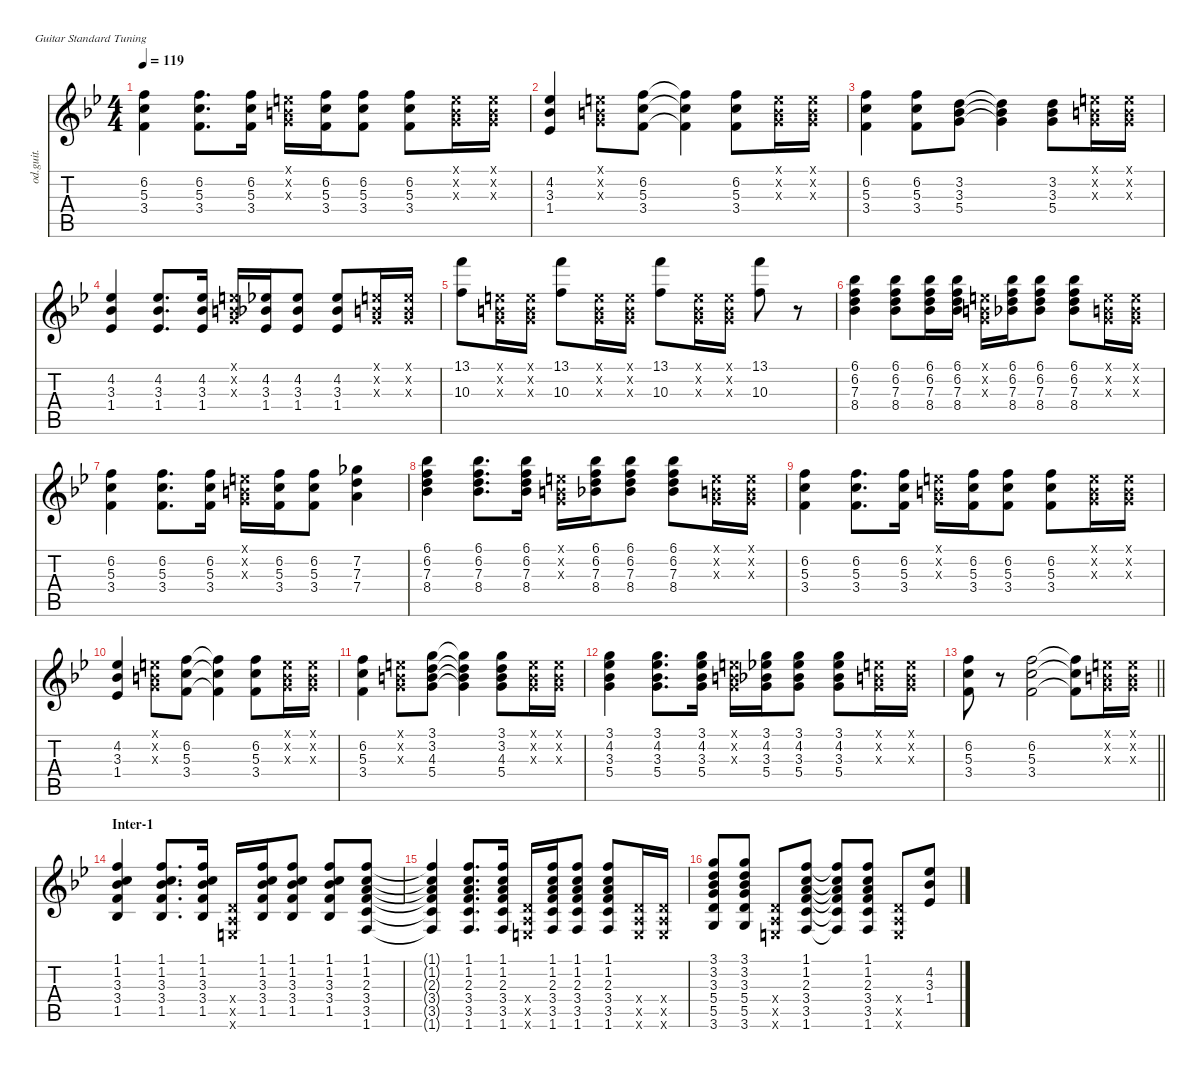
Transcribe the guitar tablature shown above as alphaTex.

\defaultSystemsLayout 4
\hideDynamics
\bracketExtendMode nobrackets
\otherSystemsTrackNameOrientation horizontal
\track ("Guitar 2" "od.guit.") {mute instrument overdrivenguitar}
\staff {score tabs}
\tuning (E4 B3 G3 D3 A2 E2)
\ts (4 4)
\tempo 119
\clef g2
\ks bb
(6.2{acc forcenatural} 5.3{acc forcenatural} 3.4{acc forcenatural}).4{dy f beam Down} (6.2{acc forcenatural} 5.3{acc forcenatural} 3.4{acc forcenatural}).8{d beam Down} (6.2{acc forcenatural} 5.3{acc forcenatural} 3.4{acc forcenatural}).16{beam Down} (0.1{x acc forcenatural} 0.2{x acc forcenatural} 0.3{x acc forcenatural}).16{beam Down} (6.2{acc forcenatural} 5.3{acc forcenatural} 3.4{acc forcenatural}).16{beam Down} (6.2{acc forcenatural} 5.3{acc forcenatural} 3.4{acc forcenatural}).8{beam Down} (6.2{acc forcenatural} 5.3{acc forcenatural} 3.4{acc forcenatural}).8{beam Down} (0.1{x acc forcenatural} 0.2{x acc forcenatural} 0.3{x acc forcenatural}).16{beam Down} (0.1{x acc forcenatural} 0.2{x acc forcenatural} 0.3{x acc forcenatural}).16{beam Down} |
(4.2{acc b} 3.3{acc b} 1.4{acc b}).4{beam Up} (0.1{x acc forcenatural} 0.2{x acc forcenatural} 0.3{x acc forcenatural}).8{beam Down} (6.2{acc forcenatural} 5.3{acc forcenatural} 3.4{acc forcenatural}).8{beam Down} (6.2{t acc forcenatural} 5.3{t acc forcenatural} 3.4{t acc forcenatural}).4{beam Down} (6.2{acc forcenatural} 5.3{acc forcenatural} 3.4{acc forcenatural}).8{beam Down} (0.1{x acc forcenatural} 0.2{x acc forcenatural} 0.3{x acc forcenatural}).16{beam Down} (0.1{x acc forcenatural} 0.2{x acc forcenatural} 0.3{x acc forcenatural}).16{beam Down} |
(6.2{acc forcenatural} 5.3{acc forcenatural} 3.4{acc forcenatural}).4{beam Down} (6.2{acc forcenatural} 5.3{acc forcenatural} 3.4{acc forcenatural}).8{beam Down} (3.2{acc forcenatural} 3.3{acc b} 5.4{acc forcenatural}).8{beam Down} (3.2{t acc forcenatural} 3.3{t acc b} 5.4{t acc forcenatural}).4{beam Down} (3.2{acc forcenatural} 3.3{acc b} 5.4{acc forcenatural}).8{beam Down} (0.1{x acc forcenatural} 0.2{x acc forcenatural} 0.3{x acc forcenatural}).16{beam Down} (0.1{x acc forcenatural} 0.2{x acc forcenatural} 0.3{x acc forcenatural}).16{beam Down} |
(4.2{acc b} 3.3{acc b} 1.4{acc b}).4{beam Up} (4.2{acc b} 3.3{acc b} 1.4{acc b}).8{d beam Up} (4.2{acc b} 3.3{acc b} 1.4{acc b}).16{beam Up} (0.1{x acc forcenatural} 0.2{x acc forcenatural} 0.3{x acc forcenatural}).16{beam Up} (4.2{acc b} 3.3{acc b} 1.4{acc b}).16{beam Up} (4.2{acc b} 3.3{acc b} 1.4{acc b}).8{beam Up} (4.2{acc b} 3.3{acc b} 1.4{acc b}).8{beam Up} (0.1{x acc forcenatural} 0.2{x acc forcenatural} 0.3{x acc forcenatural}).16{beam Up} (0.1{x acc forcenatural} 0.2{x acc forcenatural} 0.3{x acc forcenatural}).16{beam Up} |
(13.1{acc forcenatural} 10.3{acc forcenatural}).8{beam Down} (0.1{x acc forcenatural} 0.2{x acc forcenatural} 0.3{x acc forcenatural}).16{beam Down} (0.1{x acc forcenatural} 0.2{x acc forcenatural} 0.3{x acc forcenatural}).16{beam Down} (13.1{acc forcenatural} 10.3{acc forcenatural}).8{beam Down} (0.1{x acc forcenatural} 0.2{x acc forcenatural} 0.3{x acc forcenatural}).16{beam Down} (0.1{x acc forcenatural} 0.2{x acc forcenatural} 0.3{x acc forcenatural}).16{beam Down} (13.1{acc forcenatural} 10.3{acc forcenatural}).8{beam Down} (0.1{x acc forcenatural} 0.2{x acc forcenatural} 0.3{x acc forcenatural}).16{beam Down} (0.1{x acc forcenatural} 0.2{x acc forcenatural} 0.3{x acc forcenatural}).16{beam Down} (13.1{acc forcenatural} 10.3{acc forcenatural}).8{beam Down} r.8{beam Down} |
(6.1{acc b} 6.2{acc forcenatural} 7.3{acc forcenatural} 8.4{acc b}).4{beam Down} (6.1{acc b} 6.2{acc forcenatural} 7.3{acc forcenatural} 8.4{acc b}).8{beam Down} (6.1{acc b} 6.2{acc forcenatural} 7.3{acc forcenatural} 8.4{acc b}).16{beam Down} (6.1{acc b} 6.2{acc forcenatural} 7.3{acc forcenatural} 8.4{acc b}).16{beam Down} (0.1{x acc forcenatural} 0.2{x acc forcenatural} 0.3{x acc forcenatural}).16{beam Down} (6.1{acc b} 6.2{acc forcenatural} 7.3{acc forcenatural} 8.4{acc b}).16{beam Down} (6.1{acc b} 6.2{acc forcenatural} 7.3{acc forcenatural} 8.4{acc b}).8{beam Down} (6.1{acc b} 6.2{acc forcenatural} 7.3{acc forcenatural} 8.4{acc b}).8{beam Down} (0.1{x acc forcenatural} 0.2{x acc forcenatural} 0.3{x acc forcenatural}).16{beam Down} (0.1{x acc forcenatural} 0.2{x acc forcenatural} 0.3{x acc forcenatural}).16{beam Down} |
(6.2{acc forcenatural} 5.3{acc forcenatural} 3.4{acc forcenatural}).4{beam Down} (6.2{acc forcenatural} 5.3{acc forcenatural} 3.4{acc forcenatural}).8{d beam Down} (6.2{acc forcenatural} 5.3{acc forcenatural} 3.4{acc forcenatural}).16{beam Down} (0.1{x acc forcenatural} 0.2{x acc forcenatural} 0.3{x acc forcenatural}).16{beam Down} (6.2{acc forcenatural} 5.3{acc forcenatural} 3.4{acc forcenatural}).16{beam Down} (6.2{acc forcenatural} 5.3{acc forcenatural} 3.4{acc forcenatural}).8{beam Down} (7.2{acc b} 7.3{acc forcenatural} 7.4{acc forcenatural}).4{beam Down} |
(6.1{acc b} 6.2{acc forcenatural} 7.3{acc forcenatural} 8.4{acc b}).4{beam Down} (6.1{acc b} 6.2{acc forcenatural} 7.3{acc forcenatural} 8.4{acc b}).8{d beam Down} (6.1{acc b} 6.2{acc forcenatural} 7.3{acc forcenatural} 8.4{acc b}).16{beam Down} (0.1{x acc forcenatural} 0.2{x acc forcenatural} 0.3{x acc forcenatural}).16{beam Down} (6.1{acc b} 6.2{acc forcenatural} 7.3{acc forcenatural} 8.4{acc b}).16{beam Down} (6.1{acc b} 6.2{acc forcenatural} 7.3{acc forcenatural} 8.4{acc b}).8{beam Down} (6.1{acc b} 6.2{acc forcenatural} 7.3{acc forcenatural} 8.4{acc b}).8{beam Down} (0.1{x acc forcenatural} 0.2{x acc forcenatural} 0.3{x acc forcenatural}).16{beam Down} (0.1{x acc forcenatural} 0.2{x acc forcenatural} 0.3{x acc forcenatural}).16{beam Down} |
(6.2{acc forcenatural} 5.3{acc forcenatural} 3.4{acc forcenatural}).4{beam Down} (6.2{acc forcenatural} 5.3{acc forcenatural} 3.4{acc forcenatural}).8{d beam Down} (6.2{acc forcenatural} 5.3{acc forcenatural} 3.4{acc forcenatural}).16{beam Down} (0.1{x acc forcenatural} 0.2{x acc forcenatural} 0.3{x acc forcenatural}).16{beam Down} (6.2{acc forcenatural} 5.3{acc forcenatural} 3.4{acc forcenatural}).16{beam Down} (6.2{acc forcenatural} 5.3{acc forcenatural} 3.4{acc forcenatural}).8{beam Down} (6.2{acc forcenatural} 5.3{acc forcenatural} 3.4{acc forcenatural}).8{beam Down} (0.1{x acc forcenatural} 0.2{x acc forcenatural} 0.3{x acc forcenatural}).16{beam Down} (0.1{x acc forcenatural} 0.2{x acc forcenatural} 0.3{x acc forcenatural}).16{beam Down} |
(4.2{acc b} 3.3{acc b} 1.4{acc b}).4{beam Up} (0.1{x acc forcenatural} 0.2{x acc forcenatural} 0.3{x acc forcenatural}).8{beam Down} (6.2{acc forcenatural} 5.3{acc forcenatural} 3.4{acc forcenatural}).8{beam Down} (6.2{t acc forcenatural} 5.3{t acc forcenatural} 3.4{t acc forcenatural}).4{beam Down} (6.2{acc forcenatural} 5.3{acc forcenatural} 3.4{acc forcenatural}).8{beam Down} (0.1{x acc forcenatural} 0.2{x acc forcenatural} 0.3{x acc forcenatural}).16{beam Down} (0.1{x acc forcenatural} 0.2{x acc forcenatural} 0.3{x acc forcenatural}).16{beam Down} |
(6.2{acc forcenatural} 5.3{acc forcenatural} 3.4{acc forcenatural}).4{beam Down} (0.1{x acc forcenatural} 0.2{x acc forcenatural} 0.3{x acc forcenatural}).8{beam Down} (3.1{acc forcenatural} 3.2{acc forcenatural} 4.3{acc forcenatural} 5.4{acc forcenatural}).8{beam Down} (3.1{t acc forcenatural} 3.2{t acc forcenatural} 4.3{t acc forcenatural} 5.4{t acc forcenatural}).4{beam Down} (3.1{acc forcenatural} 3.2{acc forcenatural} 4.3{acc forcenatural} 5.4{acc forcenatural}).8{beam Down} (0.1{x acc forcenatural} 0.2{x acc forcenatural} 0.3{x acc forcenatural}).16{beam Down} (0.1{x acc forcenatural} 0.2{x acc forcenatural} 0.3{x acc forcenatural}).16{beam Down} |
(3.1{acc forcenatural} 4.2{acc b} 3.3{acc b} 5.4{acc forcenatural}).4{beam Down} (3.1{acc forcenatural} 4.2{acc b} 3.3{acc b} 5.4{acc forcenatural}).8{d beam Down} (3.1{acc forcenatural} 4.2{acc b} 3.3{acc b} 5.4{acc forcenatural}).16{beam Down} (0.1{x acc forcenatural} 0.2{x acc forcenatural} 0.3{x acc forcenatural}).16{beam Down} (3.1{acc forcenatural} 4.2{acc b} 3.3{acc b} 5.4{acc forcenatural}).16{beam Down} (3.1{acc forcenatural} 4.2{acc b} 3.3{acc b} 5.4{acc forcenatural}).8{beam Down} (3.1{acc forcenatural} 4.2{acc b} 3.3{acc b} 5.4{acc forcenatural}).8{beam Down} (0.1{x acc forcenatural} 0.2{x acc forcenatural} 0.3{x acc forcenatural}).16{beam Down} (0.1{x acc forcenatural} 0.2{x acc forcenatural} 0.3{x acc forcenatural}).16{beam Down} |
\barLineRight lightlight
(6.2{acc forcenatural} 5.3{acc forcenatural} 3.4{acc forcenatural}).8{beam Down} r.8{beam Down} (6.2{acc forcenatural} 5.3{acc forcenatural} 3.4{acc forcenatural}).2{beam Down} (6.2{t acc forcenatural} 5.3{t acc forcenatural} 3.4{t acc forcenatural}).8{beam Down} (0.1{x acc forcenatural} 0.2{x acc forcenatural} 0.3{x acc forcenatural}).16{beam Down} (0.1{x acc forcenatural} 0.2{x acc forcenatural} 0.3{x acc forcenatural}).16{beam Down} |
\section ("" "Inter-1")
(1.1{acc forcenatural} 1.2{acc forcenatural} 3.3{acc b} 3.4{acc forcenatural} 1.5{acc b}).4{beam Up} (1.1{acc forcenatural} 1.2{acc forcenatural} 3.3{acc b} 3.4{acc forcenatural} 1.5{acc b}).8{d beam Up} (1.1{acc forcenatural} 1.2{acc forcenatural} 3.3{acc b} 3.4{acc forcenatural} 1.5{acc b}).16{beam Up} (0.4{x acc forcenatural} 0.5{x acc forcenatural} 0.6{x acc forcenatural}).16{beam Up} (1.1{acc forcenatural} 1.2{acc forcenatural} 3.3{acc b} 3.4{acc forcenatural} 1.5{acc b}).16{beam Up} (1.1{acc forcenatural} 1.2{acc forcenatural} 3.3{acc b} 3.4{acc forcenatural} 1.5{acc b}).8{beam Up} (1.1{acc forcenatural} 1.2{acc forcenatural} 3.3{acc b} 3.4{acc forcenatural} 1.5{acc b}).8{beam Up} (1.1{acc forcenatural} 1.2{acc forcenatural} 2.3{acc forcenatural} 3.4{acc forcenatural} 3.5{acc forcenatural} 1.6{acc forcenatural}).8{beam Up} |
(1.1{t acc forcenatural} 1.2{t acc forcenatural} 2.3{t acc forcenatural} 3.4{t acc forcenatural} 3.5{t acc forcenatural} 1.6{t acc forcenatural}).4{beam Up} (1.1{acc forcenatural} 1.2{acc forcenatural} 2.3{acc forcenatural} 3.4{acc forcenatural} 3.5{acc forcenatural} 1.6{acc forcenatural}).8{d beam Up} (1.1{acc forcenatural} 1.2{acc forcenatural} 2.3{acc forcenatural} 3.4{acc forcenatural} 3.5{acc forcenatural} 1.6{acc forcenatural}).16{beam Up} (0.4{x acc forcenatural} 0.5{x acc forcenatural} 0.6{x acc forcenatural}).16{beam Up} (1.1{acc forcenatural} 1.2{acc forcenatural} 2.3{acc forcenatural} 3.4{acc forcenatural} 3.5{acc forcenatural} 1.6{acc forcenatural}).16{beam Up} (1.1{acc forcenatural} 1.2{acc forcenatural} 2.3{acc forcenatural} 3.4{acc forcenatural} 3.5{acc forcenatural} 1.6{acc forcenatural}).8{beam Up} (1.1{acc forcenatural} 1.2{acc forcenatural} 2.3{acc forcenatural} 3.4{acc forcenatural} 3.5{acc forcenatural} 1.6{acc forcenatural}).8{beam Up} (0.4{x acc forcenatural} 0.5{x acc forcenatural} 0.6{x acc forcenatural}).16{beam Up} (0.4{x acc forcenatural} 0.5{x acc forcenatural} 0.6{x acc forcenatural}).16{beam Up} |
(3.1{acc forcenatural} 3.2{acc forcenatural} 3.3{acc b} 5.4{acc forcenatural} 5.5{acc forcenatural} 3.6{acc forcenatural}).8{beam Up} (3.1{acc forcenatural} 3.2{acc forcenatural} 3.3{acc b} 5.4{acc forcenatural} 5.5{acc forcenatural} 3.6{acc forcenatural}).8{beam Up} (0.4{x acc forcenatural} 0.5{x acc forcenatural} 0.6{x acc forcenatural}).8{beam Up} (1.1{acc forcenatural} 1.2{acc forcenatural} 2.3{acc forcenatural} 3.4{acc forcenatural} 3.5{acc forcenatural} 1.6{acc forcenatural}).8{beam Up} (1.1{t acc forcenatural} 1.2{t acc forcenatural} 2.3{t acc forcenatural} 3.4{t acc forcenatural} 3.5{t acc forcenatural} 1.6{t acc forcenatural}).8{beam Up} (1.1{acc forcenatural} 1.2{acc forcenatural} 2.3{acc forcenatural} 3.4{acc forcenatural} 3.5{acc forcenatural} 1.6{acc forcenatural}).8{beam Up} (0.4{x acc forcenatural} 0.5{x acc forcenatural} 0.6{x acc forcenatural}).8{beam Up} (4.2{acc b} 3.3{acc b} 1.4{acc b}).8{beam Up}
